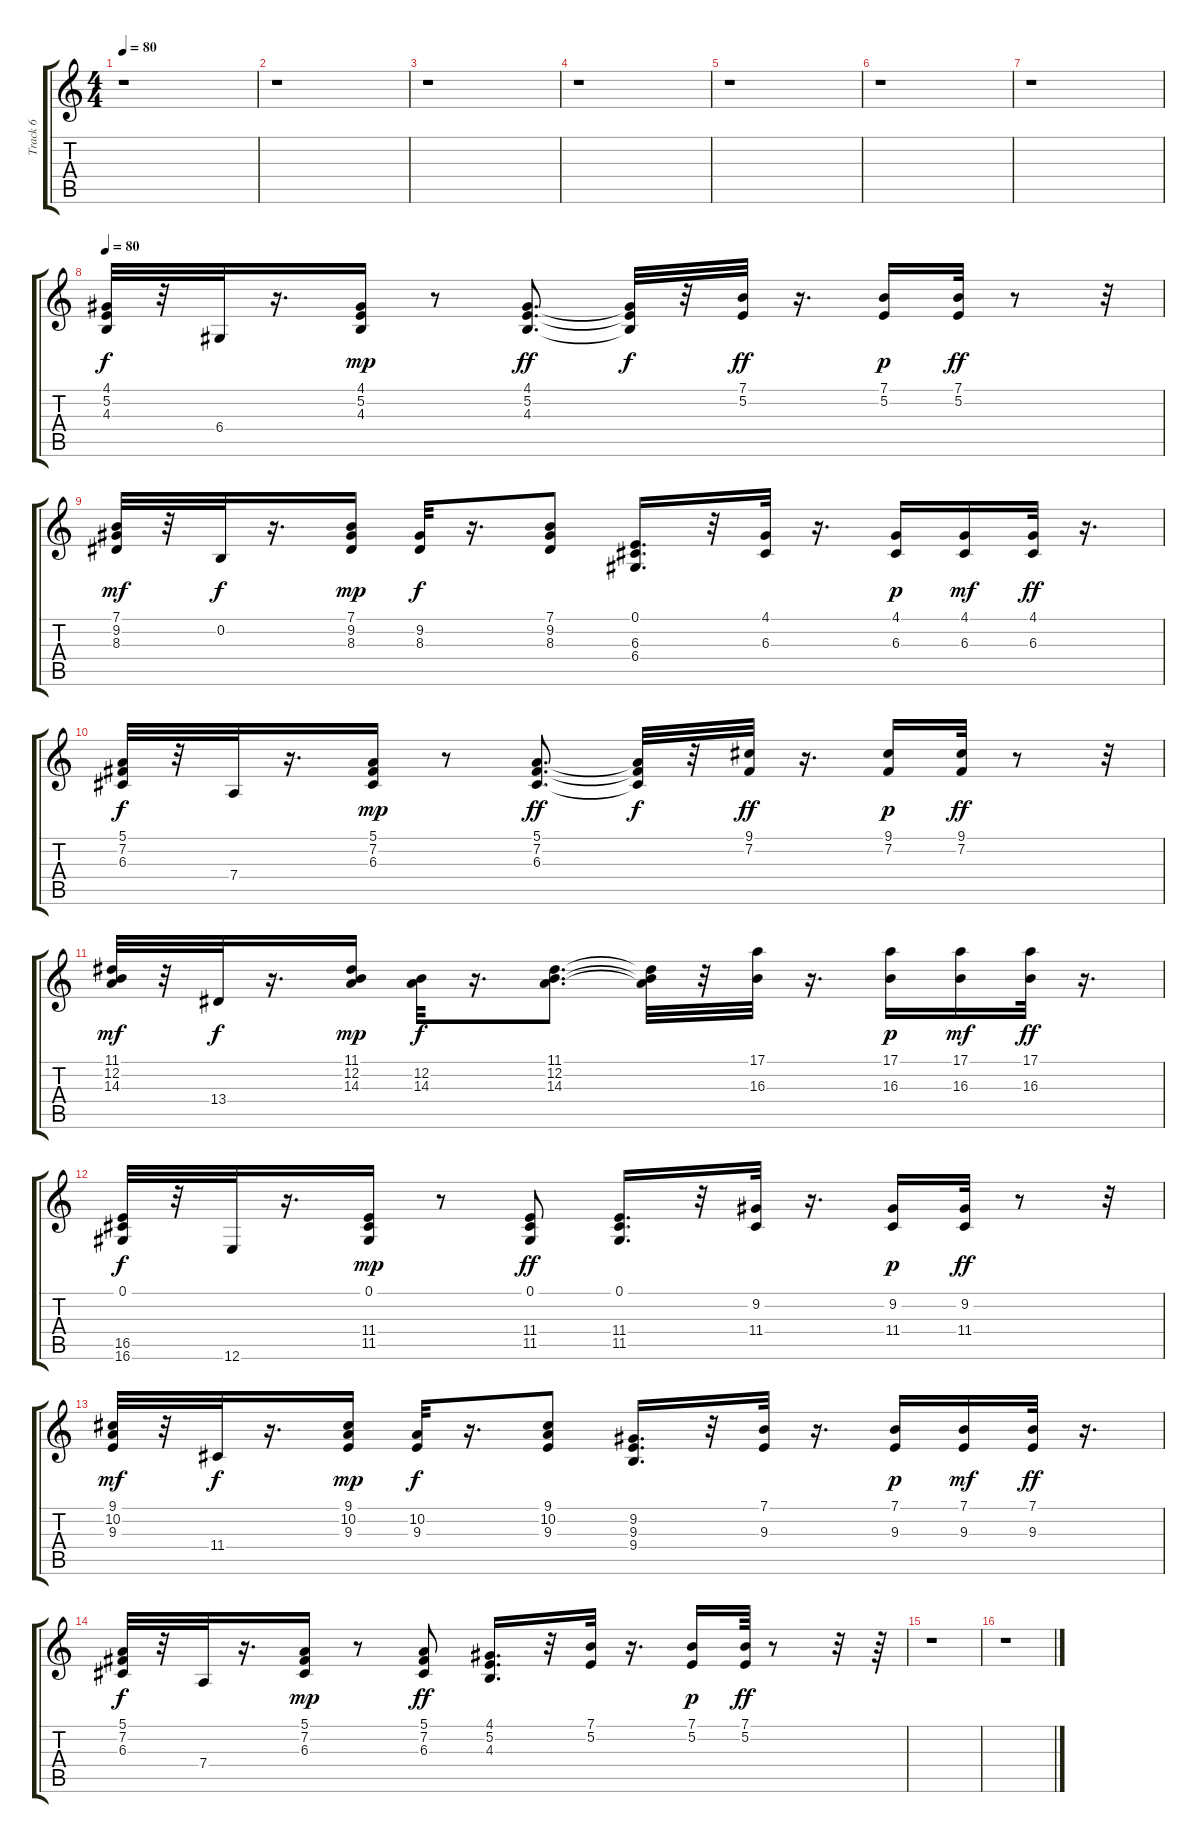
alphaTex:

\track ("Track 6" "Track 6") {instrument stringensemble2}
\staff {score tabs}
\tuning (E4 B3 G3 D3 A2 E2) {hide}
\ts (4 4)
\tempo 80
\clef g2
\ks c
r.1{dy f} |
r.1 |
r.1 |
r.1 |
r.1 |
r.1 |
r.1 |
\tempo 80
(4.1 5.2 4.3).32{instrument stringensemble2} r.32 6.4.32 r.16{d} (4.1 5.2 4.3).16{dy mp} r.8 (4.1 5.2 4.3).8{d dy ff} (4.1{t} 5.2{t} 4.3{t}).32{dy f} r.32 (7.1 5.2).32{dy ff} r.16{d} (7.1 5.2).16{dy p} (7.1 5.2).32{dy ff} r.8 r.32 |
(7.1 9.2 8.3).32{dy mf} r.32 0.2.32{dy f} r.16{d} (7.1 9.2 8.3).16{dy mp} (9.2 8.3).32{dy f} r.16{d} (7.1 9.2 8.3).8 (0.1 6.3 6.4).16{d} r.32 (4.1 6.3).32 r.16{d} (4.1 6.3).16{dy p} (4.1 6.3).16{dy mf} (4.1 6.3).32{dy ff} r.16{d} |
(5.1 7.2 6.3).32{dy f} r.32 7.4.32 r.16{d} (5.1 7.2 6.3).16{dy mp} r.8 (5.1 7.2 6.3).8{d dy ff} (5.1{t} 7.2{t} 6.3{t}).32{dy f} r.32 (9.1 7.2).32{dy ff} r.16{d} (9.1 7.2).16{dy p} (9.1 7.2).32{dy ff} r.8 r.32 |
(11.1 12.2 14.3).32{dy mf} r.32 13.4.32{dy f} r.16{d} (11.1 12.2 14.3).16{dy mp} (12.2 14.3).32{dy f} r.16{d} (11.1 12.2 14.3).8{d} (11.1{t} 12.2{t} 14.3{t}).32 r.32 (17.1 16.3).32 r.16{d} (17.1 16.3).16{dy p} (17.1 16.3).16{dy mf} (17.1 16.3).32{dy ff} r.16{d} |
(0.1 16.5 16.6).32{dy f} r.32 12.6.32 r.16{d} (0.1 11.4 11.5).16{dy mp} r.8 (0.1 11.4 11.5).8{dy ff} (0.1 11.4 11.5).16{d} r.32 (9.2 11.4).32 r.16{d} (9.2 11.4).16{dy p} (9.2 11.4).32{dy ff} r.8 r.32 |
(9.1 10.2 9.3).32{dy mf} r.32 11.4.32{dy f} r.16{d} (9.1 10.2 9.3).16{dy mp} (10.2 9.3).32{dy f} r.16{d} (9.1 10.2 9.3).8 (9.2 9.3 9.4).16{d} r.32 (7.1 9.3).32 r.16{d} (7.1 9.3).16{dy p} (7.1 9.3).16{dy mf} (7.1 9.3).32{dy ff} r.16{d} |
(5.1 7.2 6.3).32{dy f} r.32 7.4.32 r.16{d} (5.1 7.2 6.3).16{dy mp} r.8 (5.1 7.2 6.3).8{dy ff} (4.1 5.2 4.3).16{d} r.32 (7.1 5.2).32 r.16{d} (7.1 5.2).16{dy p} (7.1 5.2).64{dy ff} r.8 r.32 r.64 |
r.1 |
r.1
